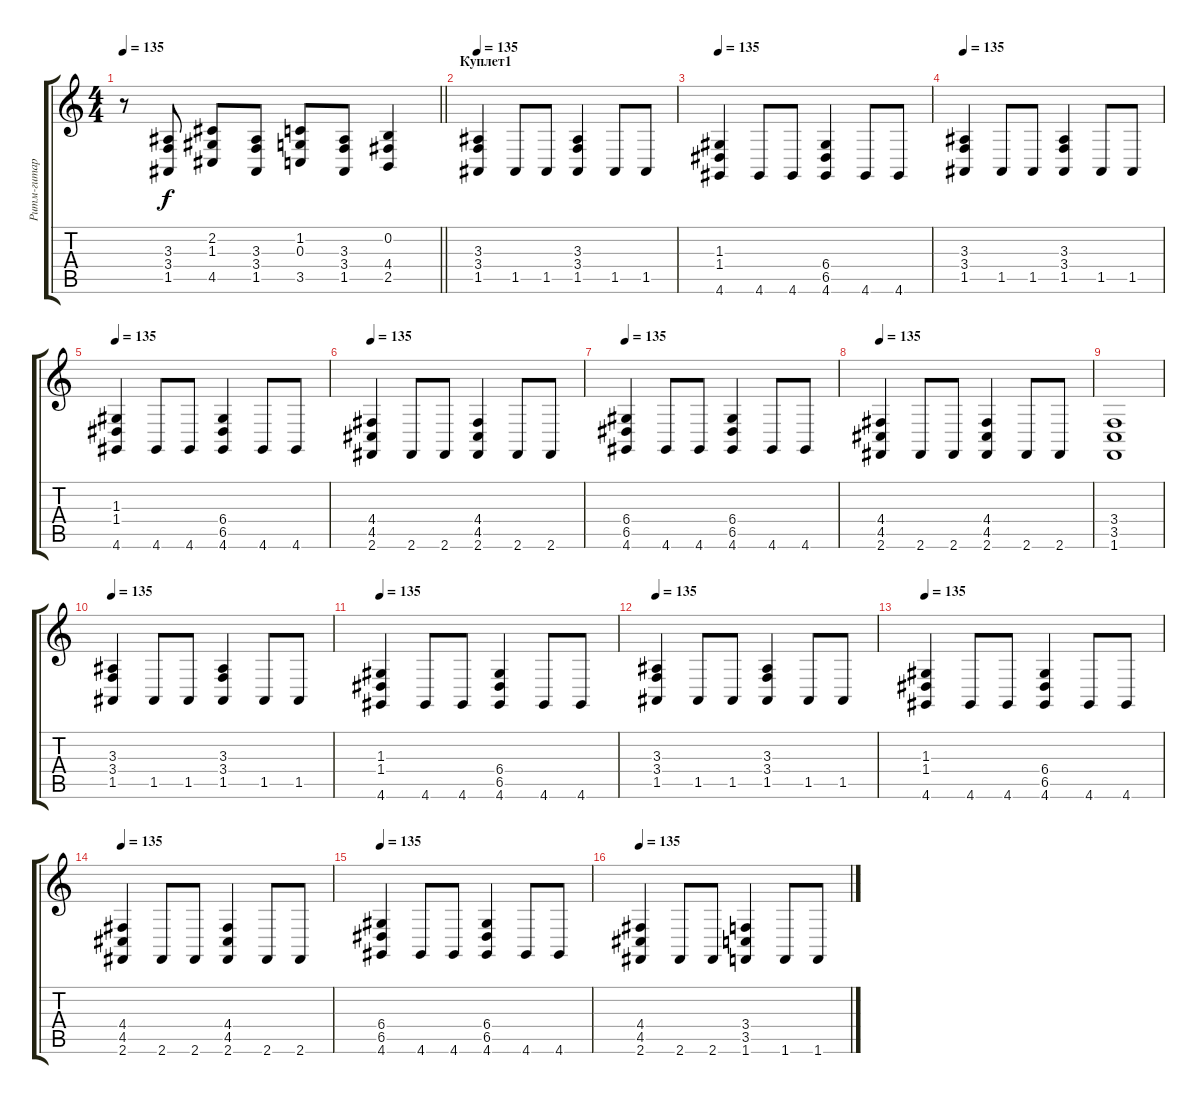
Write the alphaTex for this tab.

\track ("Ритм-гитара" "Ритм-гитар") {instrument lead1square}
\staff {score tabs}
\tuning (E4 B3 G3 D3 A2 E2) {hide}
\ts (4 4)
\tempo 135
\clef g2
\barLineRight lightlight
\ks c
r.8{dy f} (3.3 3.4 1.5).8 (2.2 1.3 4.5).8 (3.3 3.4 1.5).8 (1.2 0.3 3.5).8 (3.3 3.4 1.5).8 (0.2 4.4 2.5).4 |
\section ("" "Куплет1")
\tempo 135
(3.3 3.4 1.5).4 1.5.8 1.5.8 (3.3 3.4 1.5).4 1.5.8 1.5.8 |
\tempo 135
(1.3 1.4 4.6).4 4.6.8 4.6.8 (6.4 6.5 4.6).4 4.6.8 4.6.8 |
\tempo 135
(3.3 3.4 1.5).4 1.5.8 1.5.8 (3.3 3.4 1.5).4 1.5.8 1.5.8 |
\tempo 135
(1.3 1.4 4.6).4 4.6.8 4.6.8 (6.4 6.5 4.6).4 4.6.8 4.6.8 |
\tempo 135
(4.4 4.5 2.6).4 2.6.8 2.6.8 (4.4 4.5 2.6).4 2.6.8 2.6.8 |
\tempo 135
(6.4 6.5 4.6).4 4.6.8 4.6.8 (6.4 6.5 4.6).4 4.6.8 4.6.8 |
\tempo 135
(4.4 4.5 2.6).4 2.6.8 2.6.8 (4.4 4.5 2.6).4 2.6.8 2.6.8 |
(3.4 3.5 1.6).1 |
\tempo 135
(3.3 3.4 1.5).4 1.5.8 1.5.8 (3.3 3.4 1.5).4 1.5.8 1.5.8 |
\tempo 135
(1.3 1.4 4.6).4 4.6.8 4.6.8 (6.4 6.5 4.6).4 4.6.8 4.6.8 |
\tempo 135
(3.3 3.4 1.5).4 1.5.8 1.5.8 (3.3 3.4 1.5).4 1.5.8 1.5.8 |
\tempo 135
(1.3 1.4 4.6).4 4.6.8 4.6.8 (6.4 6.5 4.6).4 4.6.8 4.6.8 |
\tempo 135
(4.4 4.5 2.6).4 2.6.8 2.6.8 (4.4 4.5 2.6).4 2.6.8 2.6.8 |
\tempo 135
(6.4 6.5 4.6).4 4.6.8 4.6.8 (6.4 6.5 4.6).4 4.6.8 4.6.8 |
\tempo 135
(4.4 4.5 2.6).4 2.6.8 2.6.8 (3.4 3.5 1.6).4 1.6.8 1.6.8
